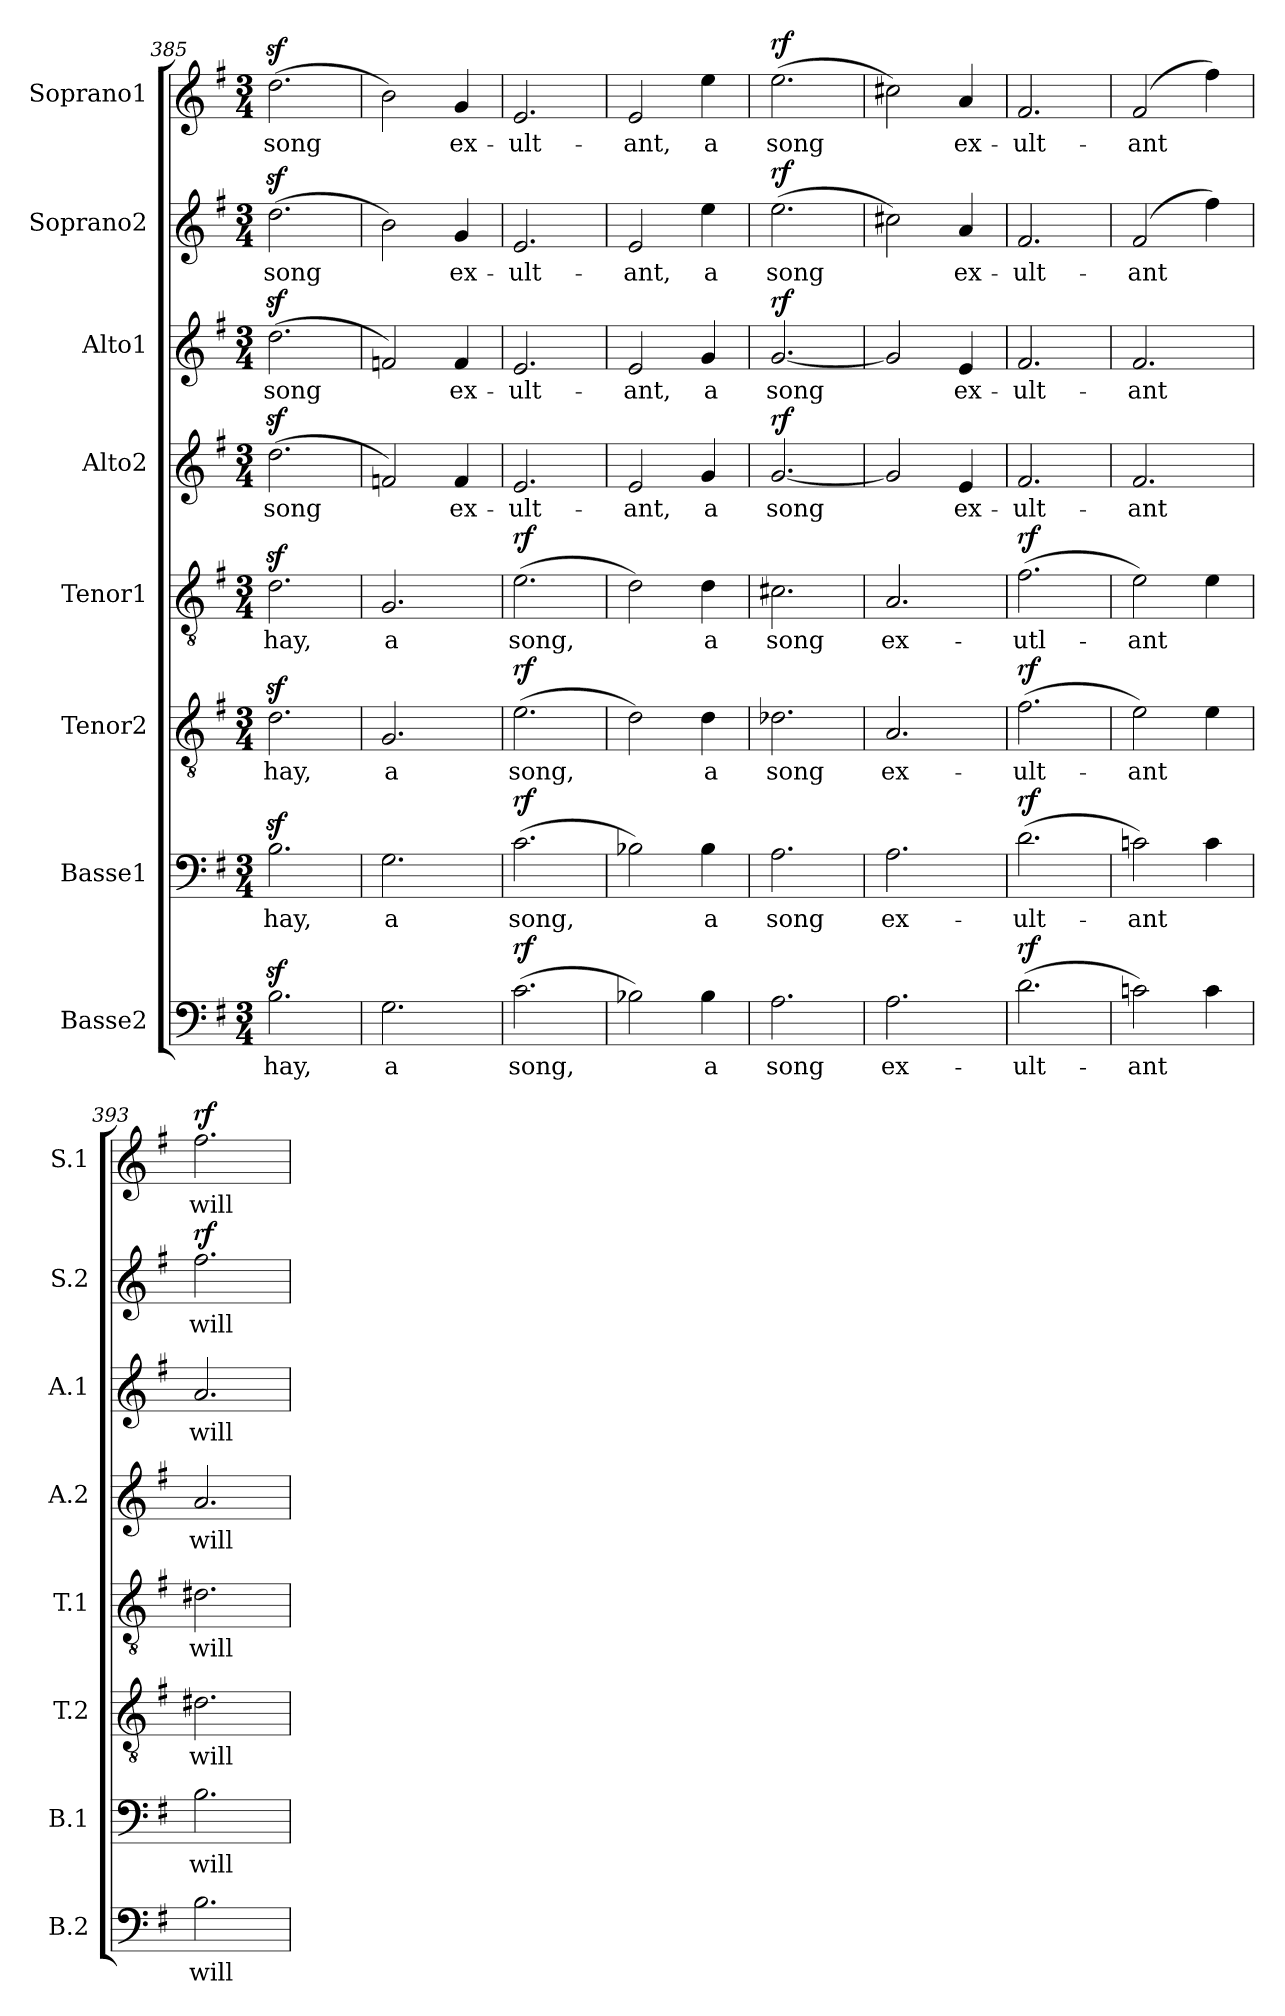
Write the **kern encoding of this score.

**kern	**text	**dynam	**kern	**text	**dynam	**kern	**text	**dynam	**kern	**text	**dynam	**kern	**text	**dynam	**kern	**text	**dynam	**kern	**text	**dynam	**kern	**text	**dynam
*part8	*part8	*part8	*part7	*part7	*part7	*part6	*part6	*part6	*part5	*part5	*part5	*part4	*part4	*part4	*part3	*part3	*part3	*part2	*part2	*part2	*part1	*part1	*part1
*staff8	*staff8	*staff8	*staff7	*staff7	*staff7	*staff6	*staff6	*staff6	*staff5	*staff5	*staff5	*staff4	*staff4	*staff4	*staff3	*staff3	*staff3	*staff2	*staff2	*staff2	*staff1	*staff1	*staff1
*I"Basse2	*	*	*I"Basse1	*	*	*I"Tenor2	*	*	*I"Tenor1	*	*	*I"Alto2	*	*	*I"Alto1	*	*	*I"Soprano2	*	*	*I"Soprano1	*	*
*I'B.2	*	*	*I'B.1	*	*	*I'T.2	*	*	*I'T.1	*	*	*I'A.2	*	*	*I'A.1	*	*	*I'S.2	*	*	*I'S.1	*	*
*clefF4	*	*	*clefF4	*	*	*clefGv2	*	*	*clefGv2	*	*	*clefG2	*	*	*clefG2	*	*	*clefG2	*	*	*clefG2	*	*
*k[f#]	*	*	*k[f#]	*	*	*k[f#]	*	*	*k[f#]	*	*	*k[f#]	*	*	*k[f#]	*	*	*k[f#]	*	*	*k[f#]	*	*
*M3/4	*	*	*M3/4	*	*	*M3/4	*	*	*M3/4	*	*	*M3/4	*	*	*M3/4	*	*	*M3/4	*	*	*M3/4	*	*
=385	=385	=385	=385	=385	=385	=385	=385	=385	=385	=385	=385	=385	=385	=385	=385	=385	=385	=385	=385	=385	=385	=385	=385
!	!LO:LY:b	!	!	!LO:LY:b	!	!	!LO:LY:b	!	!	!LO:LY:b	!	!	!LO:LY:b	!	!	!LO:LY:b	!	!	!LO:LY:b	!	!	!LO:LY:b	!
2.Bz>\	hay,	.	2.Bz>\	hay,	.	2.dz>\	hay,	.	2.dz>\	hay,	.	(2.ddz>\	song	.	(2.ddz>\	song	.	(2.ddz>\	song	.	(2.ddz>\	song	.
=386	=386	=386	=386	=386	=386	=386	=386	=386	=386	=386	=386	=386	=386	=386	=386	=386	=386	=386	=386	=386	=386	=386	=386
!	!LO:LY:b	!	!	!LO:LY:b	!	!	!LO:LY:b	!	!	!LO:LY:b	!	!	!	!	!	!	!	!	!	!	!	!	!
2.G\	a	.	2.G\	a	.	2.G/	a	.	2.G/	a	.	2fn/)	.	.	2fn/)	.	.	2b\)	.	.	2b\)	.	.
!	!	!	!	!	!	!	!	!	!	!	!	!	!LO:LY:b	!	!	!LO:LY:b	!	!	!LO:LY:b	!	!	!LO:LY:b	!
.	.	.	.	.	.	.	.	.	.	.	.	4f/	ex-	.	4f/	ex-	.	4g/	ex-	.	4g/	ex-	.
=387	=387	=387	=387	=387	=387	=387	=387	=387	=387	=387	=387	=387	=387	=387	=387	=387	=387	=387	=387	=387	=387	=387	=387
!	!LO:LY:b	!LO:DY:a	!	!LO:LY:b	!LO:DY:a	!	!LO:LY:b	!LO:DY:a	!	!LO:LY:b	!LO:DY:a	!	!LO:LY:b	!	!	!LO:LY:b	!	!	!LO:LY:b	!	!	!LO:LY:b	!
(2.c\	song,	rf	(2.c\	song,	rf	(2.e\	song,	rf	(2.e\	song,	rf	2.e/	-ult-	.	2.e/	-ult-	.	2.e/	-ult-	.	2.e/	-ult-	.
=388	=388	=388	=388	=388	=388	=388	=388	=388	=388	=388	=388	=388	=388	=388	=388	=388	=388	=388	=388	=388	=388	=388	=388
!	!	!	!	!	!	!	!	!	!	!	!	!	!LO:LY:b	!	!	!LO:LY:b	!	!	!LO:LY:b	!	!	!LO:LY:b	!
2B-X\)	.	.	2B-X\)	.	.	2d\)	.	.	2d\)	.	.	2e/	-ant,	.	2e/	-ant,	.	2e/	-ant,	.	2e/	-ant,	.
!	!LO:LY:b	!	!	!LO:LY:b	!	!	!LO:LY:b	!	!	!LO:LY:b	!	!	!LO:LY:b	!	!	!LO:LY:b	!	!	!LO:LY:b	!	!	!LO:LY:b	!
4B-\	a	.	4B-\	a	.	4d\	a	.	4d\	a	.	4g/	a	.	4g/	a	.	4ee\	a	.	4ee\	a	.
=389	=389	=389	=389	=389	=389	=389	=389	=389	=389	=389	=389	=389	=389	=389	=389	=389	=389	=389	=389	=389	=389	=389	=389
!	!LO:LY:b	!	!	!LO:LY:b	!	!	!LO:LY:b	!	!	!LO:LY:b	!	!	!LO:LY:b	!LO:DY:a	!	!LO:LY:b	!LO:DY:a	!	!LO:LY:b	!LO:DY:a	!	!LO:LY:b	!LO:DY:a
2.A\	song	.	2.A\	song	.	2.d-X\	song	.	2.c#X\	song	.	[2.g/	song	rf	[2.g/	song	rf	(2.ee\	song	rf	(2.ee\	song	rf
=390	=390	=390	=390	=390	=390	=390	=390	=390	=390	=390	=390	=390	=390	=390	=390	=390	=390	=390	=390	=390	=390	=390	=390
!	!LO:LY:b	!	!	!LO:LY:b	!	!	!LO:LY:b	!	!	!LO:LY:b	!	!	!	!	!	!	!	!	!	!	!	!	!
2.A\	ex-	.	2.A\	ex-	.	2.A/	ex-	.	2.A/	ex-	.	2g/]	.	.	2g/]	.	.	2cc#X\)	.	.	2cc#X\)	.	.
!	!	!	!	!	!	!	!	!	!	!	!	!	!LO:LY:b	!	!	!LO:LY:b	!	!	!LO:LY:b	!	!	!LO:LY:b	!
.	.	.	.	.	.	.	.	.	.	.	.	4e/	ex-	.	4e/	ex-	.	4a/	ex-	.	4a/	ex-	.
=391	=391	=391	=391	=391	=391	=391	=391	=391	=391	=391	=391	=391	=391	=391	=391	=391	=391	=391	=391	=391	=391	=391	=391
!	!LO:LY:b	!LO:DY:a	!	!LO:LY:b	!LO:DY:a	!	!LO:LY:b	!LO:DY:a	!	!LO:LY:b	!LO:DY:a	!	!LO:LY:b	!	!	!LO:LY:b	!	!	!LO:LY:b	!	!	!LO:LY:b	!
(2.d\	-ult-	rf	(2.d\	-ult-	rf	(2.f#\	-ult-	rf	(2.f#\	-utl-	rf	2.f#/	-ult-	.	2.f#/	-ult-	.	2.f#/	-ult-	.	2.f#/	-ult-	.
=392	=392	=392	=392	=392	=392	=392	=392	=392	=392	=392	=392	=392	=392	=392	=392	=392	=392	=392	=392	=392	=392	=392	=392
!	!LO:LY:b	!	!	!LO:LY:b	!	!	!LO:LY:b	!	!	!LO:LY:b	!	!	!LO:LY:b	!	!	!LO:LY:b	!	!	!LO:LY:b	!	!	!LO:LY:b	!
2cn\)	-ant	.	2cn\)	-ant	.	2e\)	-ant	.	2e\)	-ant	.	2.f#/	-ant	.	2.f#/	-ant	.	(2f#/	-ant	.	(2f#/	-ant	.
4c\	.	.	4c\	.	.	4e\	.	.	4e\	.	.	.	.	.	.	.	.	4ff#\)	.	.	4ff#\)	.	.
=393	=393	=393	=393	=393	=393	=393	=393	=393	=393	=393	=393	=393	=393	=393	=393	=393	=393	=393	=393	=393	=393	=393	=393
!	!LO:LY:b	!	!	!LO:LY:b	!	!	!LO:LY:b	!	!	!LO:LY:b	!	!	!LO:LY:b	!	!	!LO:LY:b	!	!	!LO:LY:b	!LO:DY:a	!	!LO:LY:b	!LO:DY:a
2.B\	will	.	2.B\	will	.	2.d#X\	will	.	2.d#X\	will	.	2.a/	will	.	2.a/	will	.	2.ff#\	will	rf	2.ff#\	will	rf
=	=	=	=	=	=	=	=	=	=	=	=	=	=	=	=	=	=	=	=	=	=	=	=
*-	*-	*-	*-	*-	*-	*-	*-	*-	*-	*-	*-	*-	*-	*-	*-	*-	*-	*-	*-	*-	*-	*-	*-
